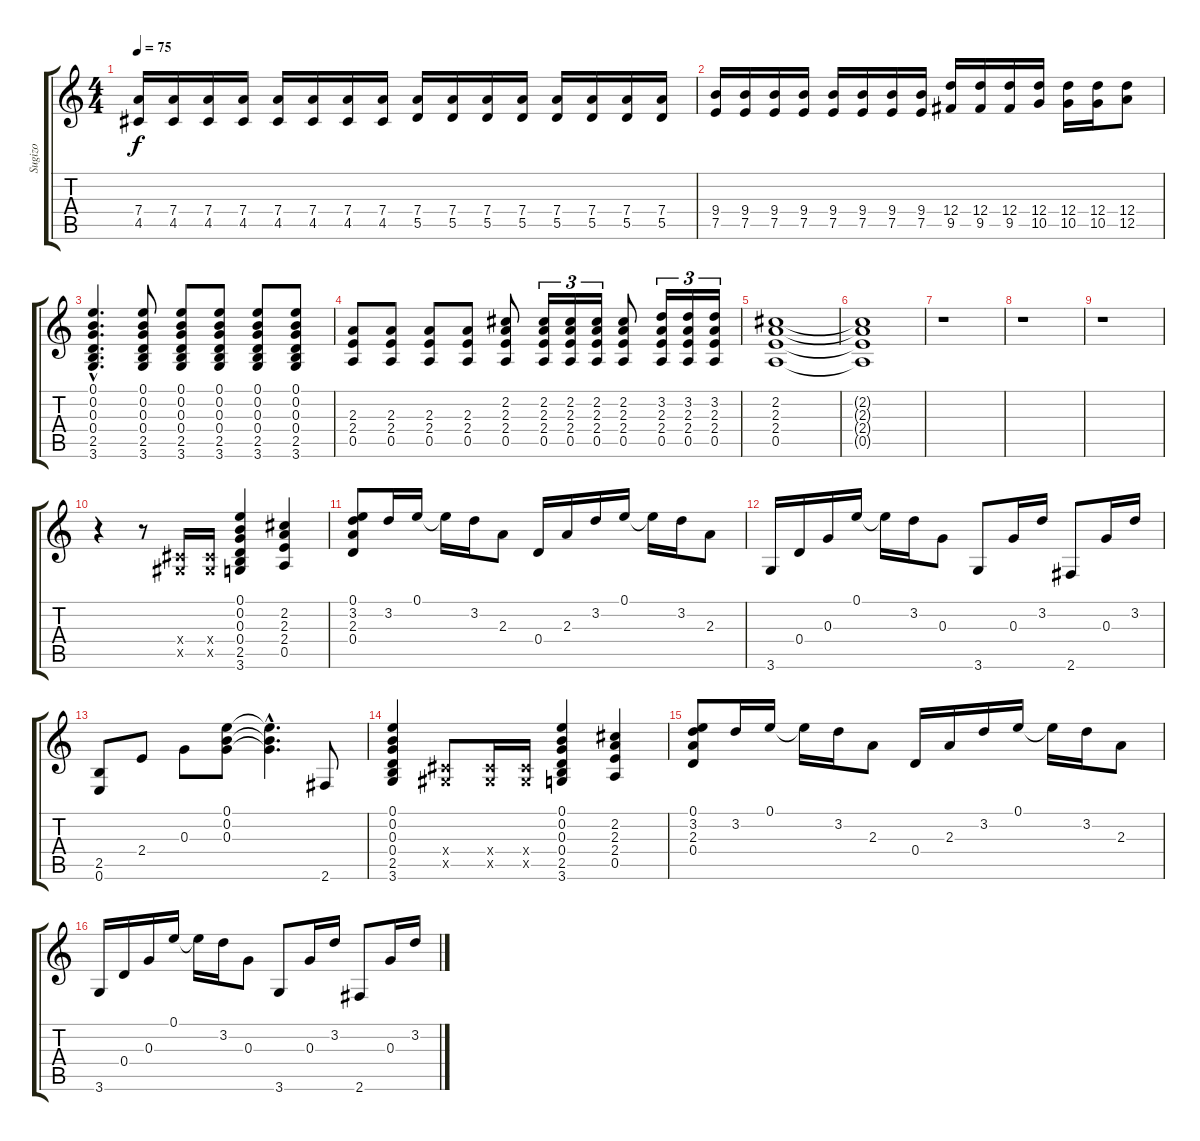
\track ("Sugizo" "Sugizo") {instrument distortionguitar}
\staff {score tabs}
\tuning (E4 B3 G3 D3 A2 E2) {hide}
\ts (4 4)
\tempo 75
\clef g2
\ks c
(7.4 4.5).16{dy f} (7.4 4.5).16 (7.4 4.5).16 (7.4 4.5).16 (7.4 4.5).16 (7.4 4.5).16 (7.4 4.5).16 (7.4 4.5).16 (7.4 5.5).16 (7.4 5.5).16 (7.4 5.5).16 (7.4 5.5).16 (7.4 5.5).16 (7.4 5.5).16 (7.4 5.5).16 (7.4 5.5).16 |
(9.4 7.5).16 (9.4 7.5).16 (9.4 7.5).16 (9.4 7.5).16 (9.4 7.5).16 (9.4 7.5).16 (9.4 7.5).16 (9.4 7.5).16 (12.4 9.5).16 (12.4 9.5).16 (12.4 9.5).16 (12.4 10.5).16 (12.4 10.5).16 (12.4 10.5).16 (12.4 12.5).8 |
(0.1{hac} 0.2{hac} 0.3{hac} 0.4{hac} 2.5{hac} 3.6{hac}).4{d} (0.1 0.2 0.3 0.4 2.5 3.6).8 (0.1 0.2 0.3 0.4 2.5 3.6).8 (0.1 0.2 0.3 0.4 2.5 3.6).8 (0.1 0.2 0.3 0.4 2.5 3.6).8 (0.1 0.2 0.3 0.4 2.5 3.6).8 |
(2.3 2.4 0.5).8{instrument electricguitarmuted} (2.3 2.4 0.5).8{instrument electricguitarmuted} (2.3 2.4 0.5).8{instrument electricguitarmuted} (2.3 2.4 0.5).8{instrument electricguitarmuted} (2.2 2.3 2.4 0.5).8{instrument distortionguitar} (2.2 2.3 2.4 0.5).16{tu (3 2)} (2.2 2.3 2.4 0.5).16{tu (3 2)} (2.2 2.3 2.4 0.5).16{tu (3 2)} (2.2 2.3 2.4 0.5).8 (3.2 2.3 2.4 0.5).16{tu (3 2)} (3.2 2.3 2.4 0.5).16{tu (3 2)} (3.2 2.3 2.4 0.5).16{tu (3 2)} |
(2.2 2.3 2.4 0.5).1 |
(2.2{t} 2.3{t} 2.4{t} 0.5{t}).1 |
r.1 |
r.1 |
r.1 |
r.4 r.8 (-1.4{x} -1.5{x}).16 (-1.4{x} -1.5{x}).16 (0.1 0.2 0.3 0.4 2.5 3.6).4 (2.2 2.3 2.4 0.5).4 |
(0.1 3.2 2.3 0.4).8 3.2.16 0.1.16 0.1{t}.16 3.2.16 2.3.8 0.4.16 2.3.16 3.2.16 0.1.16 0.1{t}.16 3.2.16 2.3.8 |
3.6.16 0.4.16 0.3.16 0.1.16 0.1{t}.16 3.2.16 0.3.8 3.6.8 0.3.16 3.2.16 2.6.8 0.3.16 3.2.16 |
(2.5 0.6).8 2.4.8 0.3.8 (0.1 0.2 0.3).8 (0.1{hac t} 0.2{hac t} 0.3{hac t}).4{d} 2.6.8 |
(0.1 0.2 0.3 0.4 2.5 3.6).4 (-1.4{x} -1.5{x}).8 (-1.4{x} -1.5{x}).16 (-1.4{x} -1.5{x}).16 (0.1 0.2 0.3 0.4 2.5 3.6).4 (2.2 2.3 2.4 0.5).4 |
(0.1 3.2 2.3 0.4).8 3.2.16 0.1.16 0.1{t}.16 3.2.16 2.3.8 0.4.16 2.3.16 3.2.16 0.1.16 0.1{t}.16 3.2.16 2.3.8 |
3.6.16 0.4.16 0.3.16 0.1.16 0.1{t}.16 3.2.16 0.3.8 3.6.8 0.3.16 3.2.16 2.6.8 0.3.16 3.2.16
